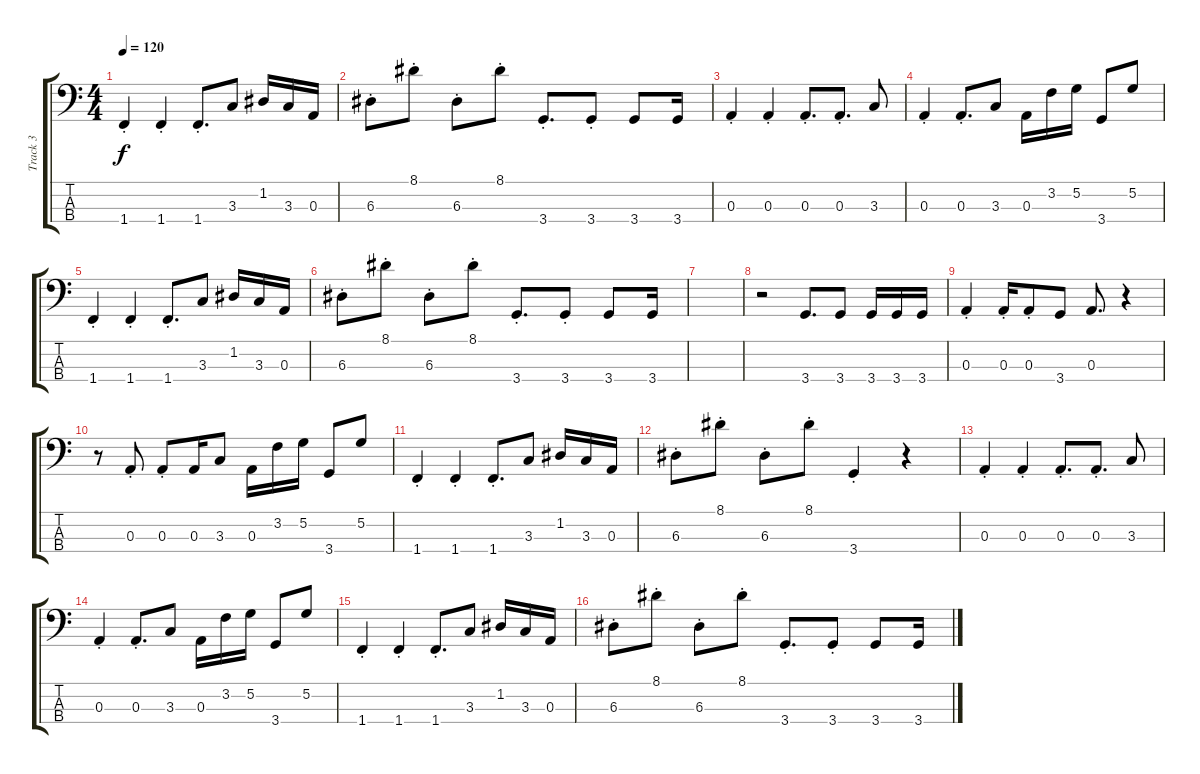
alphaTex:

\track ("Track 3" "Track 3") {instrument electricbassfinger}
\staff {score tabs}
\tuning (G2 D2 A1 E1) {hide}
\ts (4 4)
\tempo 120
\clef f4
\ks c
1.4{st}.4{dy f} 1.4{st}.4 1.4{st}.8{d} 3.3.8 1.2.16 3.3.16 0.3.16 |
6.3{st}.8 8.1{st}.8 6.3{st}.8 8.1{st}.8 3.4{st}.8{d} 3.4{st}.8 3.4.8 3.4.16 |
0.3{st}.4 0.3{st}.4 0.3{st}.8{d} 0.3{st}.8{d} 3.3.8 |
0.3{st}.4 0.3{st}.8{d} 3.3.8 0.3.16 3.2.16 5.2.16 3.4.8 5.2.8 |
1.4{st}.4 1.4{st}.4 1.4{st}.8{d} 3.3.8 1.2.16 3.3.16 0.3.16 |
6.3{st}.8 8.1{st}.8 6.3{st}.8 8.1{st}.8 3.4{st}.8{d} 3.4{st}.8 3.4.8 3.4.16 |
|
r.2 3.4.8{d} 3.4.8 3.4.16 3.4.16 3.4.16 |
0.3{st}.4 0.3{st}.16 0.3{st}.8 3.4.8 0.3.8{d} r.4 |
r.8 0.3{st}.8 0.3{st}.8 0.3.16 3.3.8 0.3.16 3.2.16 5.2.16 3.4.8 5.2.8 |
1.4{st}.4 1.4{st}.4 1.4{st}.8{d} 3.3.8 1.2.16 3.3.16 0.3.16 |
6.3{st}.8 8.1{st}.8 6.3{st}.8 8.1{st}.8 3.4{st}.4 r.4 |
0.3{st}.4 0.3{st}.4 0.3{st}.8{d} 0.3{st}.8{d} 3.3.8 |
0.3{st}.4 0.3{st}.8{d} 3.3.8 0.3.16 3.2.16 5.2.16 3.4.8 5.2.8 |
1.4{st}.4 1.4{st}.4 1.4{st}.8{d} 3.3.8 1.2.16 3.3.16 0.3.16 |
6.3{st}.8 8.1{st}.8 6.3{st}.8 8.1{st}.8 3.4{st}.8{d} 3.4{st}.8 3.4.8 3.4.16
